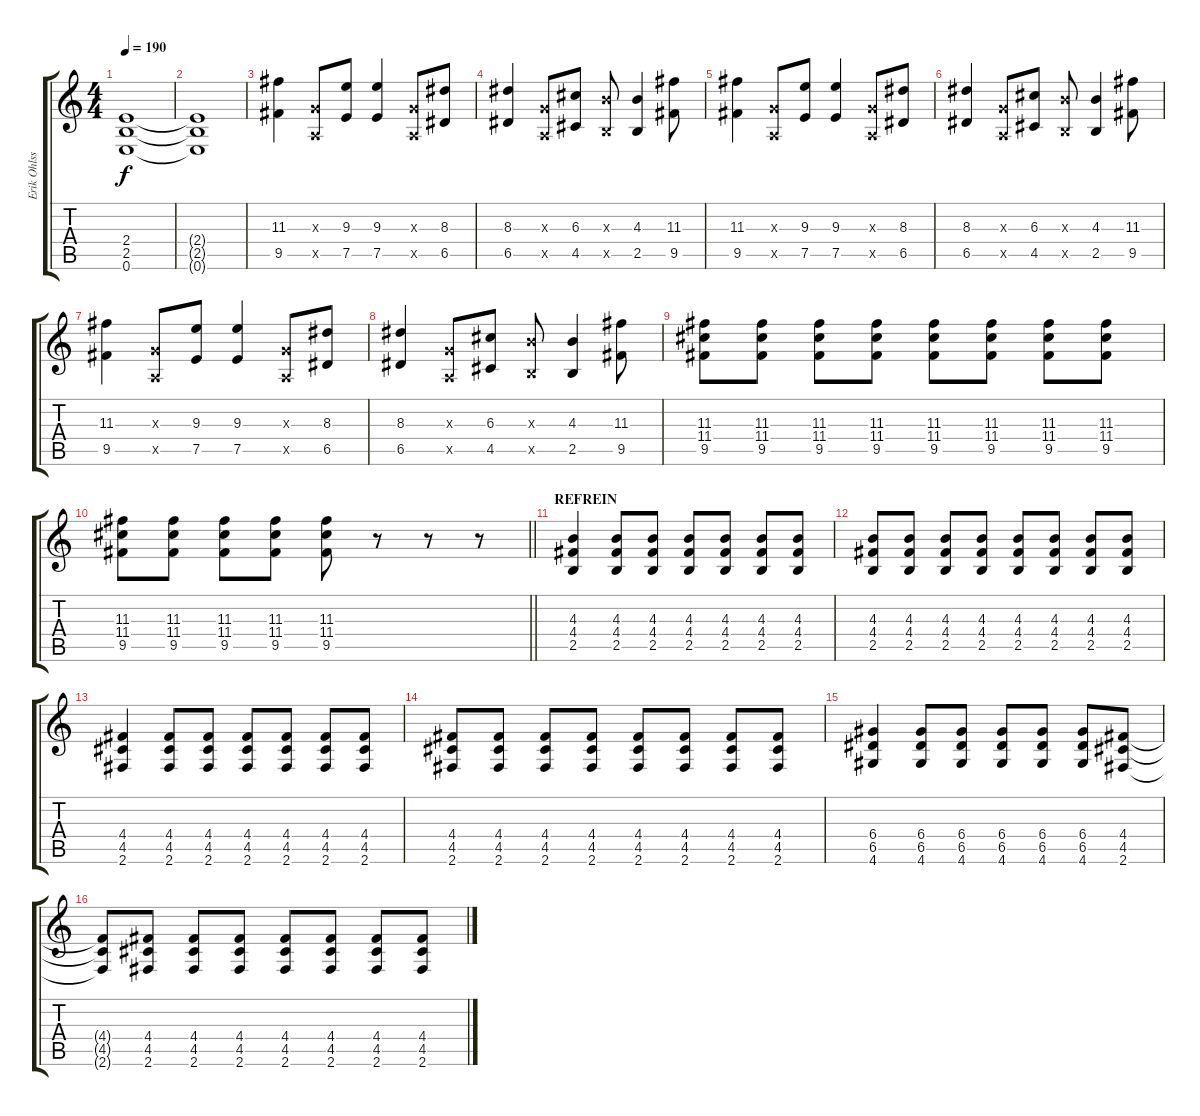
\track ("Erik Ohlsson" "Erik Ohlss") {instrument distortionguitar}
\staff {score tabs}
\tuning (E4 B3 G3 D3 A2 E2) {hide}
\ts (4 4)
\tempo 190
\clef g2
\ks c
(2.4 2.5 0.6).1{dy f} |
(2.4{t} 2.5{t} 0.6{t}).1 |
(11.3 9.5).4 (0.3{x} 0.5{x}).8 (9.3 7.5).8 (9.3 7.5).4 (0.3{x} 0.5{x}).8 (8.3 6.5).8 |
(8.3 6.5).4 (0.3{x} 0.5{x}).8 (6.3 4.5).8 (4.3{x} 2.5{x}).8 (4.3 2.5).4 (11.3 9.5).8 |
(11.3 9.5).4 (0.3{x} 0.5{x}).8 (9.3 7.5).8 (9.3 7.5).4 (0.3{x} 0.5{x}).8 (8.3 6.5).8 |
(8.3 6.5).4 (0.3{x} 0.5{x}).8 (6.3 4.5).8 (4.3{x} 2.5{x}).8 (4.3 2.5).4 (11.3 9.5).8 |
(11.3 9.5).4 (0.3{x} 0.5{x}).8 (9.3 7.5).8 (9.3 7.5).4 (0.3{x} 0.5{x}).8 (8.3 6.5).8 |
(8.3 6.5).4 (0.3{x} 0.5{x}).8 (6.3 4.5).8 (4.3{x} 2.5{x}).8 (4.3 2.5).4 (11.3 9.5).8 |
(11.3 11.4 9.5).8 (11.3 11.4 9.5).8 (11.3 11.4 9.5).8 (11.3 11.4 9.5).8 (11.3 11.4 9.5).8 (11.3 11.4 9.5).8 (11.3 11.4 9.5).8 (11.3 11.4 9.5).8 |
\barLineRight lightlight
(11.3 11.4 9.5).8 (11.3 11.4 9.5).8 (11.3 11.4 9.5).8 (11.3 11.4 9.5).8 (11.3 11.4 9.5).8 r.8 r.8 r.8 |
\section ("" "REFREIN")
(4.3 4.4 2.5).4 (4.3 4.4 2.5).8 (4.3 4.4 2.5).8 (4.3 4.4 2.5).8 (4.3 4.4 2.5).8 (4.3 4.4 2.5).8 (4.3 4.4 2.5).8 |
(4.3 4.4 2.5).8 (4.3 4.4 2.5).8 (4.3 4.4 2.5).8 (4.3 4.4 2.5).8 (4.3 4.4 2.5).8 (4.3 4.4 2.5).8 (4.3 4.4 2.5).8 (4.3 4.4 2.5).8 |
(4.4 4.5 2.6).4 (4.4 4.5 2.6).8 (4.4 4.5 2.6).8 (4.4 4.5 2.6).8 (4.4 4.5 2.6).8 (4.4 4.5 2.6).8 (4.4 4.5 2.6).8 |
(4.4 4.5 2.6).8 (4.4 4.5 2.6).8 (4.4 4.5 2.6).8 (4.4 4.5 2.6).8 (4.4 4.5 2.6).8 (4.4 4.5 2.6).8 (4.4 4.5 2.6).8 (4.4 4.5 2.6).8 |
(6.4 6.5 4.6).4 (6.4 6.5 4.6).8 (6.4 6.5 4.6).8 (6.4 6.5 4.6).8 (6.4 6.5 4.6).8 (6.4 6.5 4.6).8 (4.4 4.5 2.6).8 |
(4.4{t} 4.5{t} 2.6{t}).8 (4.4 4.5 2.6).8 (4.4 4.5 2.6).8 (4.4 4.5 2.6).8 (4.4 4.5 2.6).8 (4.4 4.5 2.6).8 (4.4 4.5 2.6).8 (4.4 4.5 2.6).8
